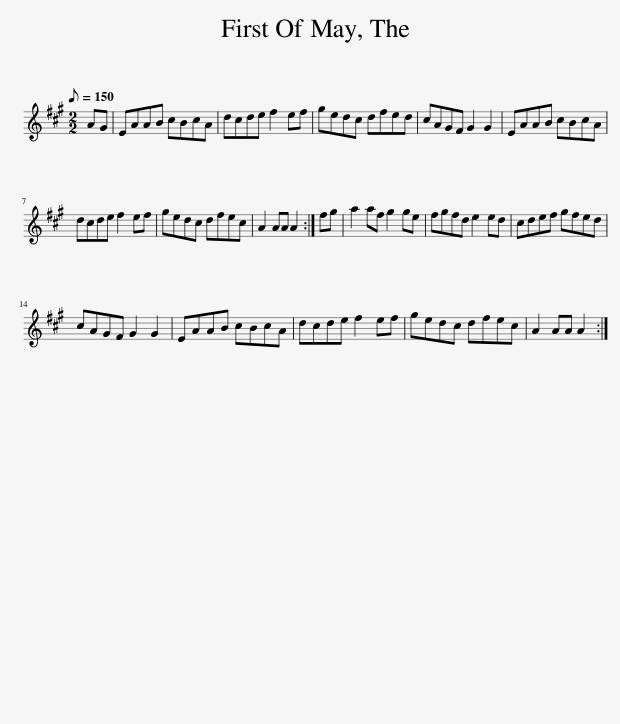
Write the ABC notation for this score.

X:1
L:1/8
Q:1/8=150
M:2/2
I:linebreak $
K:A
V:1 treble
V:1
 AG | EAAB cBcA | dcde f2 ef | gedc dfed | cAGF G2 G2 | %5
 EAAB cBcA |$ dcde f2 ef | gedc dfec | A2 AA A2 :| fg | %10
 a2 af g2 ge | fgfd e2 ed | cdef gfed |$ cAGF G2 G2 | EAAB cBcA | %15
 dcde f2 ef | gedc dfec | A2 AA A2 :| %18
